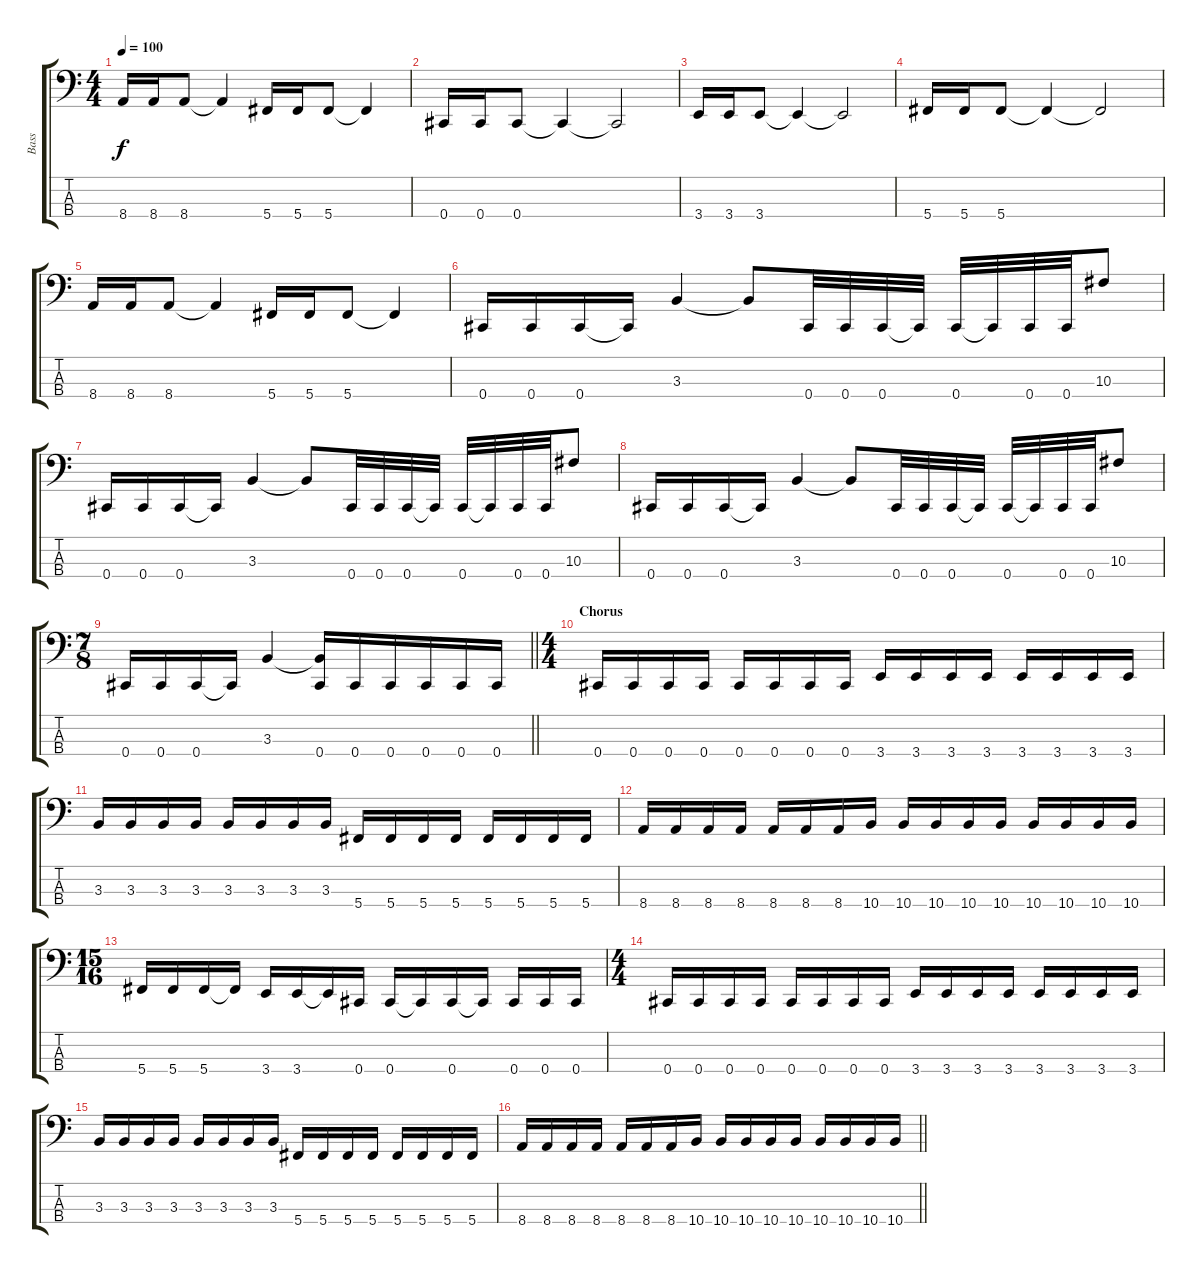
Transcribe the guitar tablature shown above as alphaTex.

\track ("Bass" "Bass") {instrument electricbassfinger}
\staff {score tabs}
\tuning (Gb2 Db2 Ab1 Db1) {hide}
\ts (4 4)
\tempo 100
\clef f4
\ks c
8.4.16{dy f} 8.4.16 8.4.8 8.4{t}.4 5.4.16 5.4.16 5.4.8 5.4{t}.4 |
0.4.16 0.4.16 0.4.8 0.4{t}.4 0.4{t}.2 |
3.4.16 3.4.16 3.4.8 3.4{t}.4 3.4{t}.2 |
5.4.16 5.4.16 5.4.8 5.4{t}.4 5.4{t}.2 |
8.4.16 8.4.16 8.4.8 8.4{t}.4 5.4.16 5.4.16 5.4.8 5.4{t}.4 |
0.4.16 0.4.16 0.4.16 0.4{t}.16 3.3.4 3.3{t}.8 0.4.32 0.4.32 0.4.32 0.4{t}.32 0.4.32 0.4{t}.32 0.4.32 0.4.32 10.3.8{volume 10} |
0.4.16{volume 13} 0.4.16 0.4.16 0.4{t}.16 3.3.4 3.3{t}.8 0.4.32 0.4.32 0.4.32 0.4{t}.32 0.4.32 0.4{t}.32 0.4.32 0.4.32 10.3.8{volume 10} |
0.4.16{volume 13} 0.4.16 0.4.16 0.4{t}.16 3.3.4 3.3{t}.8 0.4.32 0.4.32 0.4.32 0.4{t}.32 0.4.32 0.4{t}.32 0.4.32 0.4.32 10.3.8{volume 10} |
\ts (7 8)
\barLineRight lightlight
0.4.16{volume 13} 0.4.16 0.4.16 0.4{t}.16 3.3.4 (3.3{t} 0.4).16 0.4.16 0.4.16 0.4.16 0.4.16 0.4.16 |
\ts (4 4)
\section ("" "Chorus")
0.4.16 0.4.16 0.4.16 0.4.16 0.4.16 0.4.16 0.4.16 0.4.16 3.4.16 3.4.16 3.4.16 3.4.16 3.4.16 3.4.16 3.4.16 3.4.16 |
3.3.16 3.3.16 3.3.16 3.3.16 3.3.16 3.3.16 3.3.16 3.3.16 5.4.16 5.4.16 5.4.16 5.4.16 5.4.16 5.4.16 5.4.16 5.4.16 |
8.4.16 8.4.16 8.4.16 8.4.16 8.4.16 8.4.16 8.4.16 10.4.16 10.4.16 10.4.16 10.4.16 10.4.16 10.4.16 10.4.16 10.4.16 10.4.16 |
\ts (15 16)
5.4.16 5.4.16 5.4.16 5.4{t}.16 3.4.16 3.4.16 3.4{t}.16 0.4.16 0.4.16 0.4{t}.16 0.4.16 0.4{t}.16 0.4.16 0.4.16 0.4.16 |
\ts (4 4)
0.4.16 0.4.16 0.4.16 0.4.16 0.4.16 0.4.16 0.4.16 0.4.16 3.4.16 3.4.16 3.4.16 3.4.16 3.4.16 3.4.16 3.4.16 3.4.16 |
3.3.16 3.3.16 3.3.16 3.3.16 3.3.16 3.3.16 3.3.16 3.3.16 5.4.16 5.4.16 5.4.16 5.4.16 5.4.16 5.4.16 5.4.16 5.4.16 |
\barLineRight lightlight
8.4.16 8.4.16 8.4.16 8.4.16 8.4.16 8.4.16 8.4.16 10.4.16 10.4.16 10.4.16 10.4.16 10.4.16 10.4.16 10.4.16 10.4.16 10.4.16
